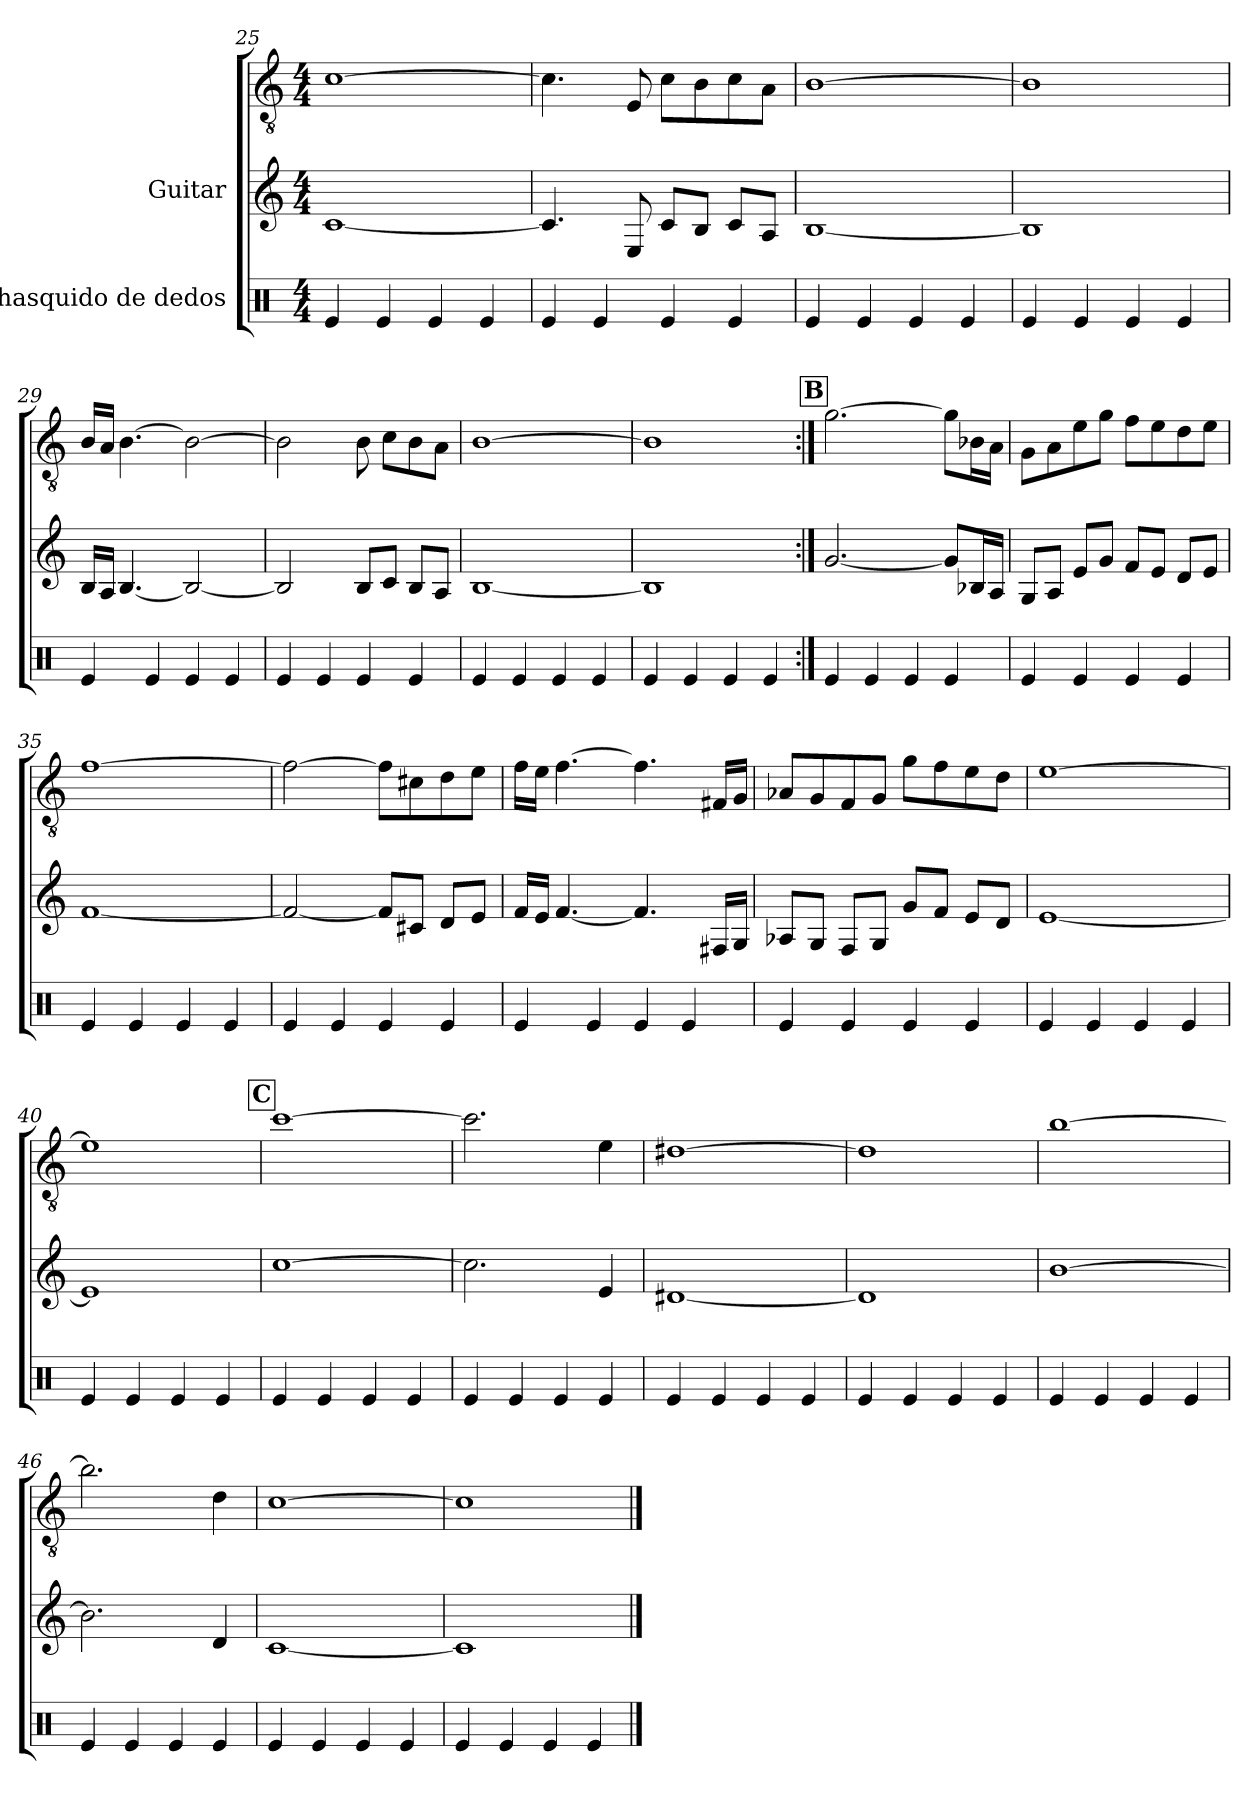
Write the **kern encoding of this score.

**kern	**kern	**kern
*part2	*part1	*part1
*staff3	*staff2	*staff1
*I"Chasquido de dedos	*I"Guitar	*
*clefX	*	*clefGv2
*k[]	*k[]	*k[]
*M4/4	*M4/4	*M4/4
=25	=25	=25
4Re/	[1c	[1c
4Re/	.	.
4Re/	.	.
4Re/	.	.
!!LO:LB:g=z
=26	=26	=26
4Re/	4.c]	4.c\]
4Re/	.	.
.	8E	8E/
4Re/	8cL	8c\L
.	8BJ	8B\
4Re/	8cL	8c\
.	8AJ	8A\J
=27	=27	=27
4Re/	[1B	[1B
4Re/	.	.
4Re/	.	.
4Re/	.	.
=28	=28	=28
4Re/	1B]	1B]
4Re/	.	.
4Re/	.	.
4Re/	.	.
=29	=29	=29
4Re/	16BLL	16B/LL
.	16AJJ	16A/JJ
.	[4.B	[4.B\
4Re/	.	.
4Re/	2B_	2B\_
4Re/	.	.
=30	=30	=30
4Re/	2B]	2B\]
4Re/	.	.
4Re/	8BL	8B\
.	8cJ	8c\L
4Re/	8BL	8B\
.	8AJ	8A\J
=31	=31	=31
4Re/	[1B	[1B
4Re/	.	.
4Re/	.	.
4Re/	.	.
=32	=32	=32
4Re/	1B]	1B]
4Re/	.	.
4Re/	.	.
4Re/	.	.
!!LO:REH:place=s1:a:B:fs=14:t=B
=33:|!	=33:|!	=33:|!
4Re/	[2.g	[2.g\
4Re/	.	.
4Re/	.	.
4Re/	8gL]	8g\L]
.	16B-L	16B-X\L
.	16AJJ	16A\JJ
=34	=34	=34
4Re/	8GL	8G\L
.	8AJ	8A\
4Re/	8eL	8e\
.	8gJ	8g\J
4Re/	8fL	8f\L
.	8eJ	8e\
4Re/	8dL	8d\
.	8eJ	8e\J
!!LO:LB:g=z
=35	=35	=35
4Re/	[1f	[1f
4Re/	.	.
4Re/	.	.
4Re/	.	.
=36	=36	=36
4Re/	2f_	2f\_
4Re/	.	.
4Re/	8fL]	8f\L]
.	8c#J	8c#X\
4Re/	8dL	8d\
.	8eJ	8e\J
=37	=37	=37
4Re/	16fLL	16f\LL
.	16eJJ	16e\JJ
.	[4.f	[4.f\
4Re/	.	.
4Re/	4.f]	4.f\]
4Re/	.	.
.	16F#LL	16F#X/LL
.	16GJJ	16G/JJ
=38	=38	=38
4Re/	8A-L	8A-X/L
.	8GJ	8G/
4Re/	8FL	8F/
.	8GJ	8G/J
4Re/	8gL	8g\L
.	8fJ	8f\
4Re/	8eL	8e\
.	8dJ	8d\J
=39	=39	=39
4Re/	[1e	[1e
4Re/	.	.
4Re/	.	.
4Re/	.	.
=40	=40	=40
4Re/	1e]	1e]
4Re/	.	.
4Re/	.	.
4Re/	.	.
!!LO:REH:place=s1:a:B:fs=14:t=C
=41	=41	=41
4Re/	[1cc	[1cc
4Re/	.	.
4Re/	.	.
4Re/	.	.
=42	=42	=42
4Re/	2.cc]	2.cc\]
4Re/	.	.
4Re/	.	.
4Re/	4e	4e\
=43	=43	=43
4Re/	[1d#	[1d#X
4Re/	.	.
4Re/	.	.
4Re/	.	.
!!LO:LB:g=z
=44	=44	=44
4Re/	1d#]	1d#]
4Re/	.	.
4Re/	.	.
4Re/	.	.
=45	=45	=45
4Re/	[1b	[1b
4Re/	.	.
4Re/	.	.
4Re/	.	.
=46	=46	=46
4Re/	2.b]	2.b\]
4Re/	.	.
4Re/	.	.
4Re/	4d	4d\
=47	=47	=47
4Re/	[1c	[1c
4Re/	.	.
4Re/	.	.
4Re/	.	.
=48	=48	=48
4Re/	1c]	1c]
4Re/	.	.
4Re/	.	.
4Re/	.	.
==	==	==
*-	*-	*-
